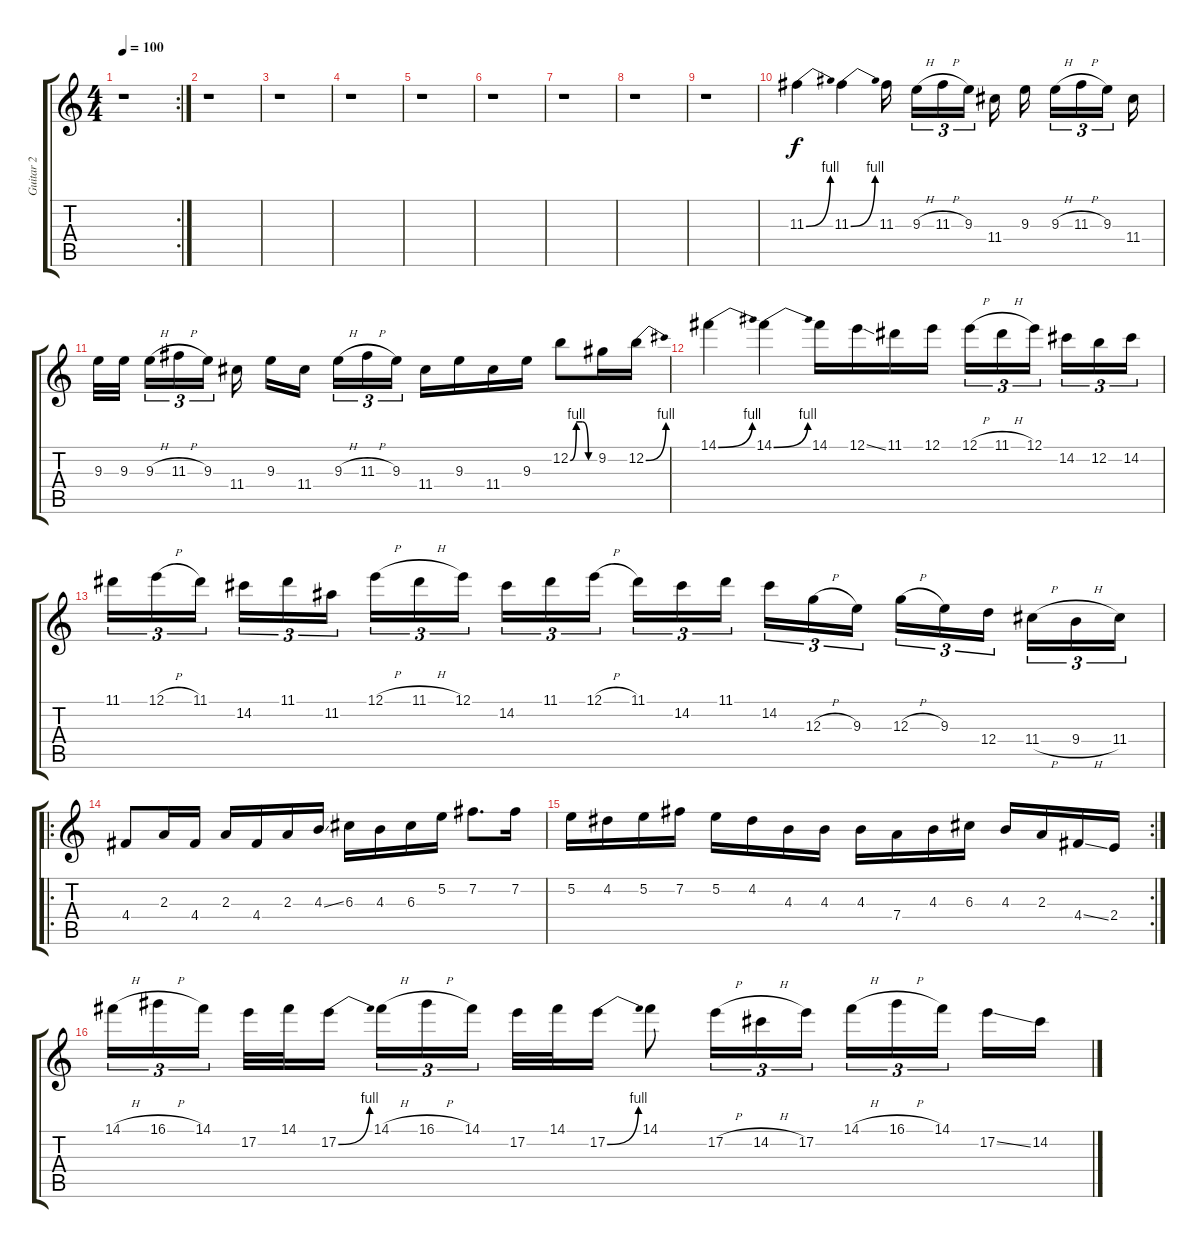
\track ("Guitar 2" "Guitar 2") {instrument distortionguitar}
\staff {score tabs}
\tuning (E4 B3 G3 D3 A2 E2) {hide}
\rc 2
\ts (4 4)
\tempo 100
\clef g2
\ks c
r.1{dy f} |
r.1 |
r.1 |
r.1 |
r.1 |
r.1 |
r.1 |
r.1 |
r.1 |
11.3{be (bend 0 0 60 4)}.4 11.3{be (bend 0 0 60 4)}.4 11.3.16{beam splitsecondary} 9.3{h}.16{tu (3 2)} 11.3{h}.16{tu (3 2)} 9.3.16{tu (3 2) beam splitsecondary} 11.4.16 9.3.16{beam splitsecondary} 9.3{h}.16{tu (3 2)} 11.3{h}.16{tu (3 2)} 9.3.16{tu (3 2) beam splitsecondary} 11.4.16 |
9.3.32 9.3.32{beam splitsecondary} 9.3{h}.16{tu (3 2)} 11.3{h}.16{tu (3 2)} 9.3.16{tu (3 2) beam splitsecondary} 11.4.16 9.3.16 11.4.16{beam splitsecondary} 9.3{h}.16{tu (3 2)} 11.3{h}.16{tu (3 2)} 9.3.16{tu (3 2)} 11.4.16 9.3.16 11.4.16 9.3.16 12.2{be (custom 0 0 15 4 30 4 45 0 60 0)}.8 9.2.16 12.2{be (bend 0 0 60 4)}.16 |
14.1{be (bend 0 0 60 4)}.4 14.1{be (bend 0 0 60 4)}.4 14.1.16 12.1{ss}.16 11.1.16 12.1.16 12.1{h}.16{tu (3 2)} 11.1{h}.16{tu (3 2)} 12.1.16{tu (3 2) beam splitsecondary} 14.2.16{tu (3 2)} 12.2.16{tu (3 2)} 14.2.16{tu (3 2)} |
11.1.16{tu (3 2)} 12.1{h}.16{tu (3 2)} 11.1.16{tu (3 2) beam splitsecondary} 14.2.16{tu (3 2)} 11.1.16{tu (3 2)} 11.2.16{tu (3 2)} 12.1{h}.16{tu (3 2)} 11.1{h}.16{tu (3 2)} 12.1.16{tu (3 2) beam splitsecondary} 14.2.16{tu (3 2)} 11.1.16{tu (3 2)} 12.1{h}.16{tu (3 2)} 11.1.16{tu (3 2)} 14.2.16{tu (3 2)} 11.1.16{tu (3 2) beam splitsecondary} 14.2.16{tu (3 2)} 12.3{h}.16{tu (3 2)} 9.3.16{tu (3 2)} 12.3{h}.16{tu (3 2)} 9.3.16{tu (3 2)} 12.4.16{tu (3 2) beam splitsecondary} 11.4{h}.16{tu (3 2)} 9.4{h}.16{tu (3 2)} 11.4.16{tu (3 2)} |
\ro
4.4.8 2.3.16 4.4.16 2.3.16 4.4.16 2.3.16 4.3{ss}.16 6.3.16 4.3.16 6.3.16 5.2.16 7.2.8{d} 7.2.16 |
\rc 2
5.2.16 4.2.16 5.2.16 7.2.16 5.2.16 4.2.16 4.3.16 4.3.16 4.3.16 7.4.16 4.3.16 6.3.16 4.3.16 2.3.16 4.4{ss}.16 2.4.16 |
14.1{h}.16{tu (3 2)} 16.1{h}.16{tu (3 2)} 14.1.16{tu (3 2) beam splitsecondary} 17.2.32 14.1.32 17.2{be (bend 0 0 60 4)}.16 14.1{h}.16{tu (3 2)} 16.1{h}.16{tu (3 2)} 14.1.16{tu (3 2) beam splitsecondary} 17.2.32 14.1.32 17.2{be (bend 0 0 60 4)}.16 14.1.8 17.2{h}.16{tu (3 2)} 14.2{h}.16{tu (3 2)} 17.2.16{tu (3 2)} 14.1{h}.16{tu (3 2)} 16.1{h}.16{tu (3 2)} 14.1.16{tu (3 2) beam splitsecondary} 17.2{ss}.16 14.2.16
